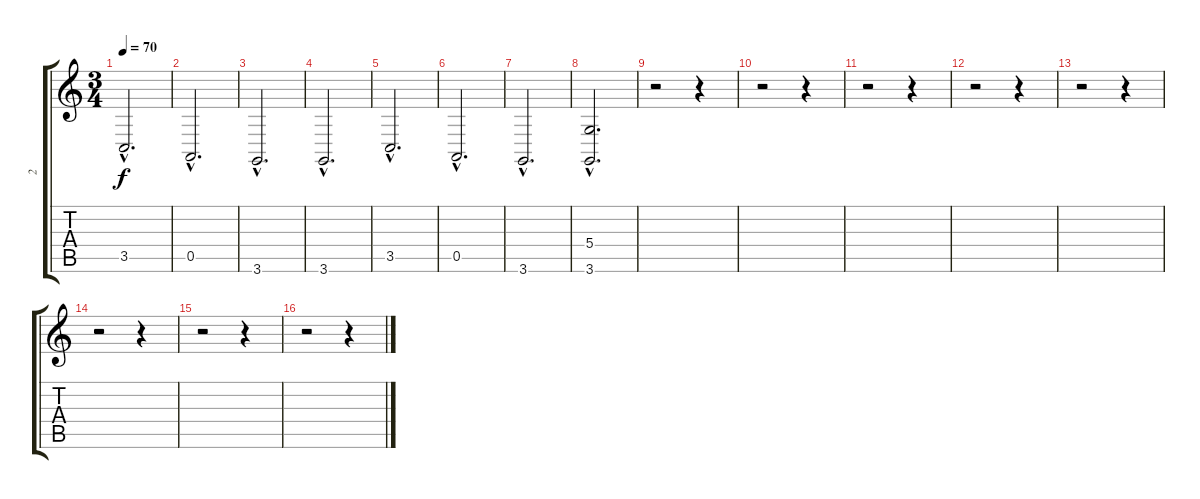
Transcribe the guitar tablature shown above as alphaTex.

\track ("2" "2") {instrument pad5bowed}
\staff {score tabs}
\tuning (E4 B3 G3 D3 A2 E2) {hide}
\ts (3 4)
\tempo 70
\clef g2
\ks c
3.5{hac}.2{d dy f} |
0.5{hac}.2{d} |
3.6{hac}.2{d} |
3.6{hac}.2{d} |
3.5{hac}.2{d} |
0.5{hac}.2{d} |
3.6{hac}.2{d} |
(5.4{hac} 3.6{hac}).2{d} |
r.2 r.4 |
r.2 r.4 |
r.2 r.4 |
r.2 r.4 |
r.2 r.4 |
r.2 r.4 |
r.2 r.4 |
r.2 r.4
